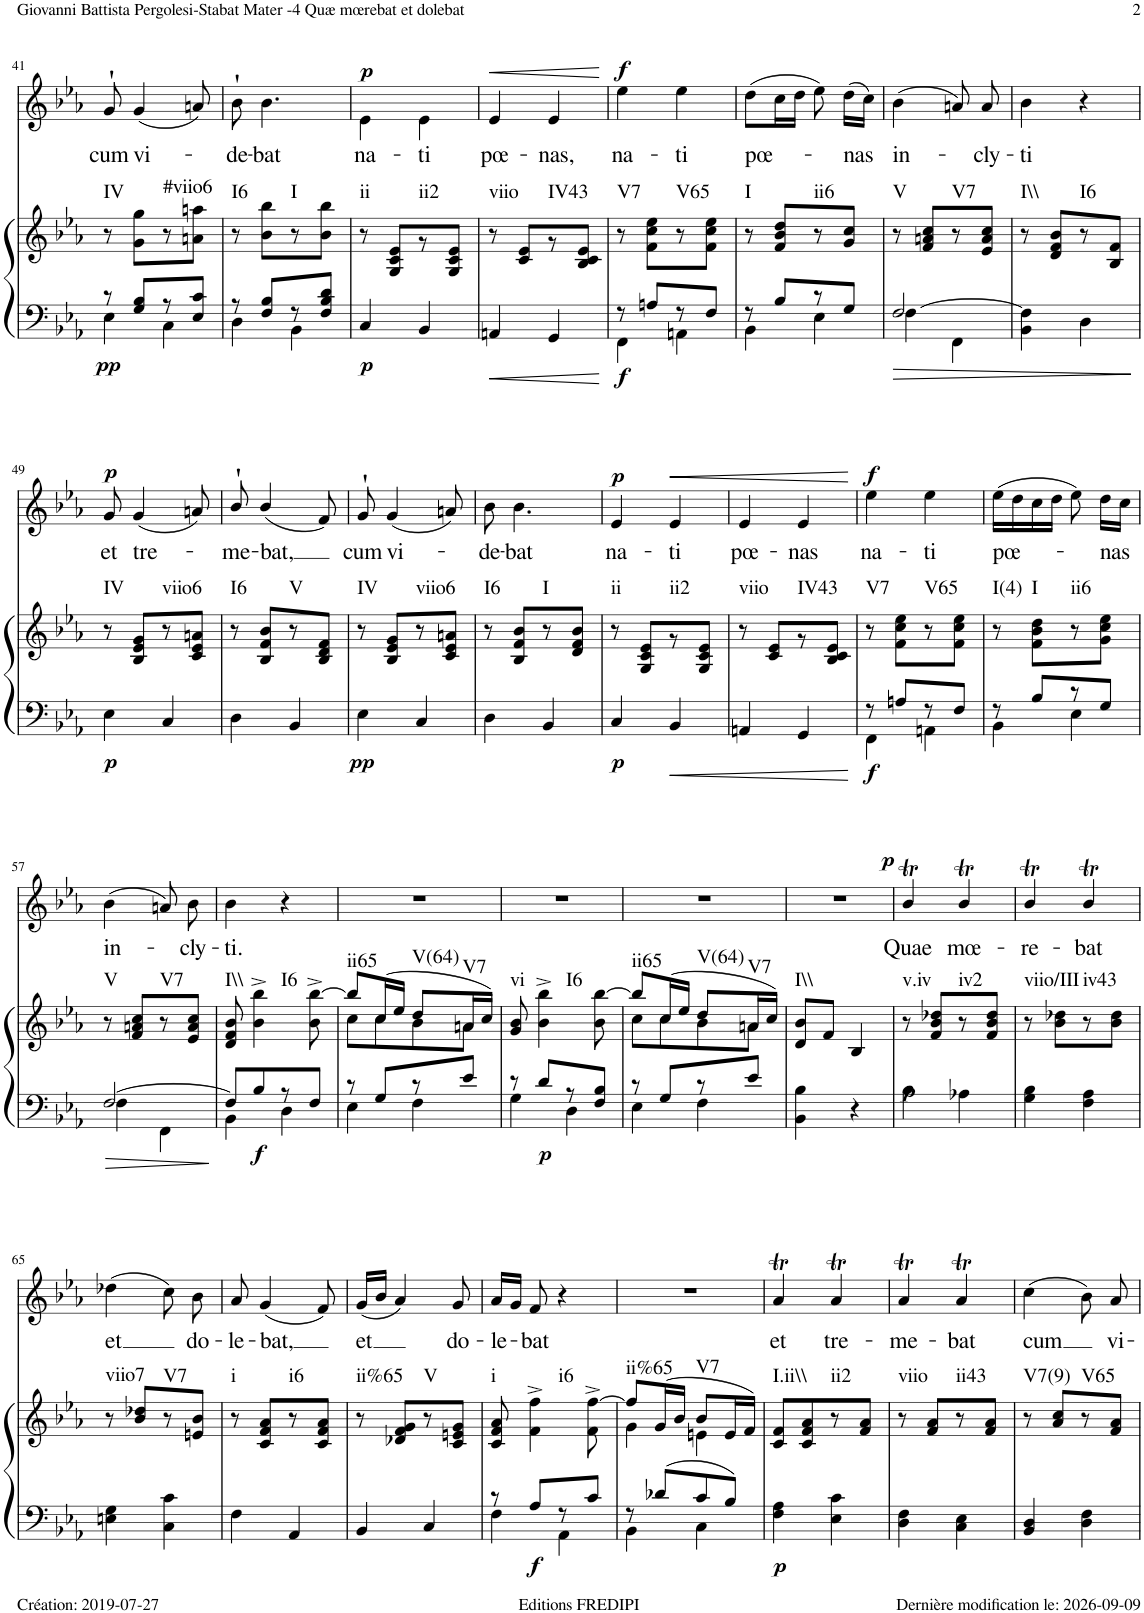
**kern	**kern	**dynam	**harte	**kern	**text	**dynam
*part2	*part2	*part2	*part2	*part1	*part1	*part1
*staff3	*staff2	*staff2/3	*	*staff1	*staff1	*staff1
*I"Violino I/II Viola Violoncello Contrabasso e organo	*	*	*	*I"Alto	*	*
!!LO:PB:g=z
*clefF4	*clefG2	*	*	*clefG2	*	*
*k[b-e-a-]	*k[b-e-a-]	*	*	*k[b-e-a-]	*	*
*M2/4	*M2/4	*	*	*M2/4	*	*
=41	=41	=41	=41	=41	=41	=41
*^	*	*	*	*	*	*
!	!	!	!LO:DY:b=2	!LO:H:kt=IV	!	!LO:LY:b	!
8r	4E-\	8r	pp	N	8g`>/	cum	.
!	!	!	!	!	!	!LO:LY:b	!
8G/ 8B-/L	.	8g\ 8gg\L	.	.	(<4g/	vi-	.
!	!	!	!	!LO:H:kt=#viio6	!	!	!
8r	4C\	8r	.	N	.	.	.
8E-/ 8c/J	.	8an\ 8aan\J	.	.	8an/)	.	.
=42	=42	=42	=42	=42	=42	=42	=42
!	!	!	!	!LO:H:kt=I6	!	!LO:LY:b	!
8r	4D\	8r	.	N	8b-`\	-de-	.
!	!	!	!	!	!	!LO:LY:b	!
8F/ 8B-/L	.	8b-\ 8bb-\L	.	.	4.b-\	-bat	.
!	!	!	!	!LO:H:kt=I	!	!	!
8r	4BB-\	8r	.	N	.	.	.
8F/ 8B-/ 8d/J	.	8b-\ 8bb-\J	.	.	.	.	.
*v	*v	*	*	*	*	*	*
=43	=43	=43	=43	=43	=43	=43
!	!	!LO:DY:b=2	!LO:H:kt=ii	!	!LO:LY:b	!LO:DY:a
4C/	8r	p	N	4e-\	na-	p
.	8G/ 8c/ 8e-/L	.	.	.	.	.
!	!	!	!LO:H:kt=ii2	!	!LO:LY:b	!
4BB-/	8r	.	N	4e-\	-ti	.
.	8G/ 8c/ 8e-/J	.	.	.	.	.
=44	=44	=44	=44	=44	=44	=44
!	!	!	!LO:H:kt=viio	!	!LO:LY:b	!LO:HP:b
4AAn/	8r	.	N	4e-/	pœ-	<
.	8c/ 8e-/L	.	.	.	.	.
!	!	!	!LO:H:kt=IV43	!	!LO:LY:b	!
4GG/	8r	.	N	4e-/	-nas,	.
.	8B-/ 8c/ 8e-/J	.	.	.	.	.
.	.	.	.	.	.	[
=45	=45	=45	=45	=45	=45	=45
*^	*	*	*	*	*	*
!	!	!	!LO:DY:b=2	!LO:H:kt=V7	!	!LO:LY:b	!LO:DY:a
8r	4FF\	8r	f	N	4ee-\	na-	f
8An/L	.	8f\ 8cc\ 8ee-\L	.	.	.	.	.
!	!	!	!	!LO:H:kt=V65	!	!LO:LY:b	!
8r	4AAn\	8r	.	N	4ee-\	-ti	.
8F/J	.	8f\ 8cc\ 8ee-\J	.	.	.	.	.
=46	=46	=46	=46	=46	=46	=46	=46
!	!	!	!	!LO:H:kt=I	!	!LO:LY:b	!
8r	4BB-\	8r	.	N	(>8dd\L	pœ-	.
8B-/L	.	8f/ 8b-/ 8dd/L	.	.	16cc\L	.	.
.	.	.	.	.	16dd\JJ	.	.
!	!	!	!	!LO:H:kt=ii6	!	!	!
8r	4E-\	8r	.	N	8ee-\)	.	.
!	!	!	!	!	!	!LO:LY:b	!
8G/J	.	8g/ 8cc/J	.	.	(>16dd\LL	-nas	.
.	.	.	.	.	16cc\JJ)	.	.
=47	=47	=47	=47	=47	=47	=47	=47
!	!	!	!	!LO:H:kt=V	!	!LO:LY:b	!
[2F/	4F\	8r	.	N	(>4b-\	in-	.
.	.	8f/ 8an/ 8cc/L	.	.	.	.	.
!	!	!	!	!LO:H:kt=V7	!	!	!
.	4FF\	8r	.	N	8an/)	.	.
!	!	!	!	!	!	!LO:LY:b	!
.	.	8e-/ 8a/ 8cc/J	.	.	8a/	-cly-	.
*v	*v	*	*	*	*	*	*
=48	=48	=48	=48	=48	=48	=48
!	!	!	!LO:H:kt=I\\	!	!LO:LY:b	!
4BB-\ 4F\]	8r	.	N	4b-\	-ti	.
.	8d/ 8f/ 8b-/L	.	.	.	.	.
!	!	!	!LO:H:kt=I6	!	!	!
4D\	8r	.	N	4r	.	.
.	8B-/ 8f/J	.	.	.	.	.
!!LO:LB:g=z
=49	=49	=49	=49	=49	=49	=49
!	!	!LO:DY:b=2	!LO:H:kt=IV	!	!LO:LY:b	!LO:DY:a
4E-\	8r	p	N	8g/	et	p
!	!	!	!	!	!LO:LY:b	!
.	8B-/ 8e-/ 8g/L	.	.	(<4g/	tre-	.
!	!	!	!LO:H:kt=viio6	!	!	!
4C/	8r	.	N	.	.	.
.	8c/ 8e-/ 8an/J	.	.	8an/)	.	.
=50	=50	=50	=50	=50	=50	=50
!	!	!	!LO:H:kt=I6	!	!LO:LY:b	!
4D\	8r	.	N	8b-`>/	-me-	.
!	!	!	!	!	!LO:LY:b	!
.	8B-/ 8f/ 8b-/L	.	.	(<4b-/	-bat,	.
!	!	!	!LO:H:kt=V	!	!	!
4BB-/	8r	.	N	.	.	.
.	8B-/ 8d/ 8f/J	.	.	8f/)	.	.
=51	=51	=51	=51	=51	=51	=51
!	!	!LO:DY:b=2	!LO:H:kt=IV	!	!LO:LY:b	!
4E-\	8r	pp	N	8g`>/	cum	.
!	!	!	!	!	!LO:LY:b	!
.	8B-/ 8e-/ 8g/L	.	.	(<4g/	vi-	.
!	!	!	!LO:H:kt=viio6	!	!	!
4C/	8r	.	N	.	.	.
.	8c/ 8e-/ 8an/J	.	.	8an/)	.	.
=52	=52	=52	=52	=52	=52	=52
!	!	!	!LO:H:kt=I6	!	!LO:LY:b	!
4D\	8r	.	N	8b-\	-de-	.
!	!	!	!	!	!LO:LY:b	!
.	8B-/ 8f/ 8b-/L	.	.	4.b-\	-bat	.
!	!	!	!LO:H:kt=I	!	!	!
4BB-/	8r	.	N	.	.	.
.	8d/ 8f/ 8b-/J	.	.	.	.	.
=53	=53	=53	=53	=53	=53	=53
!	!	!LO:DY:b=2	!LO:H:kt=ii	!	!LO:LY:b	!LO:DY:a
4C/	8r	p	N	4e-/	na-	p
.	8G/ 8c/ 8e-/L	.	.	.	.	.
!	!	!	!LO:H:kt=ii2	!	!LO:LY:b	!LO:HP:b
4BB-/	8r	.	N	4e-/	-ti	<
.	8G/ 8c/ 8e-/J	.	.	.	.	.
=54	=54	=54	=54	=54	=54	=54
!	!	!	!LO:H:kt=viio	!	!LO:LY:b	!
4AAn/	8r	.	N	4e-/	pœ-	.
.	8c/ 8e-/L	.	.	.	.	.
!	!	!	!LO:H:kt=IV43	!	!LO:LY:b	!
4GG/	8r	.	N	4e-/	-nas	.
.	8B-/ 8c/ 8e-/J	.	.	.	.	.
.	.	.	.	.	.	[
=55	=55	=55	=55	=55	=55	=55
*^	*	*	*	*	*	*
!	!	!	!LO:DY:b=2	!LO:H:kt=V7	!	!LO:LY:b	!LO:DY:a
8r	4FF\	8r	f	N	4ee-\	na-	f
8An/L	.	8f\ 8cc\ 8ee-\L	.	.	.	.	.
!	!	!	!	!LO:H:kt=V65	!	!LO:LY:b	!
8r	4AAn\	8r	.	N	4ee-\	-ti	.
8F/J	.	8f\ 8cc\ 8ee-\J	.	.	.	.	.
=56	=56	=56	=56	=56	=56	=56	=56
!	!	!	!	!LO:H:kt=I(4)	!	!LO:LY:b	!
8r	4BB-\	8r	.	N	(>16ee-\LL	pœ-	.
.	.	.	.	.	16dd\	.	.
!	!	!	!	!LO:H:kt=I	!	!	!
8B-/L	.	8f\ 8b-\ 8dd\L	.	N	16cc\	.	.
.	.	.	.	.	16dd\JJ	.	.
!	!	!	!	!LO:H:kt=ii6	!	!	!
8r	4E-\	8r	.	N	8ee-\)	.	.
!	!	!	!	!	!	!LO:LY:b	!
8G/J	.	8g\ 8cc\ 8ee-\J	.	.	16dd\LL	-nas	.
.	.	.	.	.	16cc\JJ	.	.
!!LO:LB:g=z
=57	=57	=57	=57	=57	=57	=57	=57
!	!	!	!	!LO:H:kt=V	!	!LO:LY:b	!
[2F/	4F\	8r	.	N	(>4b-\	in-	.
.	.	8f/ 8an/ 8cc/L	.	.	.	.	.
!	!	!	!	!LO:H:kt=V7	!	!	!
.	4FF\	8r	.	N	8an/)	.	.
!	!	!	!	!	!	!LO:LY:b	!
.	.	8e-/ 8a/ 8cc/J	.	.	8b-\	-cly-	.
=58	=58	=58	=58	=58	=58	=58	=58
!	!	!	!	!LO:H:kt=I\\	!	!LO:LY:b	!
8F/L]	4BB-\	8d/ 8f/ 8b-/	.	N	4b-\	-ti.	.
!	!	!	!LO:DY:b=2	!LO:H:kt=I6	!	!	!
8B-/	.	4b-\^ 4bb-\^	f	N	.	.	.
8r	4D\	.	.	.	4r	.	.
8F/J	.	8b-\^ [>8bb-\^	.	.	.	.	.
=59	=59	=59	=59	=59	=59	=59	=59
*	*	*^	*	*	*	*	*
!	!	!	!	!	!LO:H:kt=ii65	!	!	!
8r	4E-\	8bb-/L]	8cc\L	.	N	2r	.	.
8G/L	.	(16cc/L	8cc\	.	.	.	.	.
.	.	16ee-/JJ	.	.	.	.	.	.
!	!	!	!	!	!LO:H:kt=V(64)	!	!	!
8r	4F\	8dd/L	8b-\	.	N	.	.	.
!	!	!	!	!	!LO:H:kt=V7	!	!	!
8e-/J	.	16an/L	8a\J	.	N	.	.	.
.	.	16cc/JJ)	.	.	.	.	.	.
*	*	*v	*v	*	*	*	*	*
=60	=60	=60	=60	=60	=60	=60	=60
!	!	!	!	!LO:H:kt=vi	!	!	!
8r	4G\	8g/ 8b-/	.	N	2r	.	.
!	!	!	!LO:DY:b=2	!LO:H:kt=I6	!	!	!
8d/L	.	4b-\^ 4bb-\^	p	N	.	.	.
8r	4D\	.	.	.	.	.	.
8F/ 8B-/J	.	8b-\ [>8bb-\	.	.	.	.	.
=61	=61	=61	=61	=61	=61	=61	=61
*	*	*^	*	*	*	*	*
!	!	!	!	!	!LO:H:kt=ii65	!	!	!
8r	4E-\	8bb-/L]	8cc\L	.	N	2r	.	.
8G/L	.	(16cc/L	8cc\	.	.	.	.	.
.	.	16ee-/JJ	.	.	.	.	.	.
!	!	!	!	!	!LO:H:kt=V(64)	!	!	!
8r	4F\	8dd/L	8b-\	.	N	.	.	.
!	!	!	!	!	!LO:H:kt=V7	!	!	!
8e-/J	.	16an/L	8a\J	.	N	.	.	.
.	.	16cc/JJ)	.	.	.	.	.	.
*v	*v	*	*	*	*	*	*	*
*	*v	*v	*	*	*	*	*
=62	=62	=62	=62	=62	=62	=62
!	!	!	!LO:H:kt=I\\	!	!	!
4BB-\ 4B-\	8d/ 8b-/L	.	N	2r	.	.
.	8f/J	.	.	.	.	.
4r	4B-/	.	.	.	.	.
=63	=63	=63	=63	=63	=63	=63
!	!	!LO:DY:b=2	!LO:H:kt=v.iv	!	!LO:LY:b	!LO:DY:a
4B-\	8r	p	N	4b-T/	Quae	p
.	8f/ 8b-/ 8dd-X/L	.	.	.	.	.
!	!	!	!LO:H:kt=iv2	!	!LO:LY:b	!
4A-X\	8r	.	N	4b-T/	mœ-	.
.	8f/ 8b-/ 8dd-/J	.	.	.	.	.
=64	=64	=64	=64	=64	=64	=64
!	!	!	!LO:H:kt=viio/III	!	!LO:LY:b	!
4G\ 4B-\	8r	.	N	4b-T/	-re-	.
.	8b-\ 8dd-X\L	.	.	.	.	.
!	!	!	!LO:H:kt=iv43	!	!LO:LY:b	!
4F\ 4A-\	8r	.	N	4b-T/	-bat	.
.	8b-\ 8dd-\J	.	.	.	.	.
!!LO:LB:g=z
=65	=65	=65	=65	=65	=65	=65
!	!	!	!LO:H:kt=viio7	!	!LO:LY:b	!
4En\ 4G\	8r	.	N	(>4dd-X\	et	.
.	8b-/ 8dd-X/L	.	.	.	.	.
!	!	!	!LO:H:kt=V7	!	!	!
4C\ 4c\	8r	.	N	8cc\)	.	.
!	!	!	!	!	!LO:LY:b	!
.	8en/ 8b-/J	.	.	8b-\	do-	.
=66	=66	=66	=66	=66	=66	=66
!	!	!	!LO:H:kt=i	!	!LO:LY:b	!
4F\	8r	.	N	8a-/	-le-	.
!	!	!	!	!	!LO:LY:b	!
.	8c/ 8f/ 8a-/L	.	.	(<4g/	-bat,	.
!	!	!	!LO:H:kt=i6	!	!	!
4AA-/	8r	.	N	.	.	.
.	8c/ 8f/ 8a-/J	.	.	8f/)	.	.
=67	=67	=67	=67	=67	=67	=67
!	!	!	!LO:H:kt=ii%65	!	!LO:LY:b	!
4BB-/	8r	.	N	(<16g/LL	et	.
.	.	.	.	16b-/JJ	.	.
.	8d-X/ 8f/ 8g/L	.	.	4a-/)	.	.
!	!	!	!LO:H:kt=V	!	!	!
4C/	8r	.	N	.	.	.
!	!	!	!	!	!LO:LY:b	!
.	8c/ 8en/ 8g/J	.	.	8g/	do-	.
=68	=68	=68	=68	=68	=68	=68
*^	*	*	*	*	*	*
!	!	!	!	!LO:H:kt=i	!	!LO:LY:b	!
8r	4F\	8c/ 8f/ 8a-/	.	N	16a-/LL	-le-	.
.	.	.	.	.	16g/JJ	.	.
!	!	!	!LO:DY:b=2	!LO:H:kt=i6	!	!LO:LY:b	!
8A-/L	.	4f\^ 4ff\^	f	N	8f/	-bat	.
8r	4AA-\	.	.	.	4r	.	.
8c/J	.	8f\^ [>8ff\^	.	.	.	.	.
=69	=69	=69	=69	=69	=69	=69	=69
*	*	*^	*	*	*	*	*
!	!	!	!	!	!LO:H:kt=ii%65	!	!	!
8r	4BB-\	8ff/L]	4g\	.	N	2r	.	.
8d-X/L	.	(>16g/L	.	.	.	.	.	.
.	.	16b-/JJ	.	.	.	.	.	.
!	!	!	!	!	!LO:H:kt=V7	!	!	!
8c/	4C\	8b-/L	4en\	.	N	.	.	.
8B-/J	.	16e/L	.	.	.	.	.	.
.	.	16f/JJ)	.	.	.	.	.	.
*v	*v	*	*	*	*	*	*	*
*	*v	*v	*	*	*	*	*
=70	=70	=70	=70	=70	=70	=70
!	!	!LO:DY:b=2	!LO:H:kt=I.ii\\	!	!LO:LY:b	!
4F\ 4A-\	8c/ 8f/L	p	N	4a-T/	et	.
.	8c/ 8f/ 8a-/	.	.	.	.	.
!	!	!	!LO:H:kt=ii2	!	!LO:LY:b	!
4E-\ 4c\	8r	.	N	4a-T/	tre-	.
.	8f/ 8a-/J	.	.	.	.	.
=71	=71	=71	=71	=71	=71	=71
!	!	!	!LO:H:kt=viio	!	!LO:LY:b	!
4D\ 4F\	8r	.	N	4a-T/	-me-	.
.	8f/ 8a-/L	.	.	.	.	.
!	!	!	!LO:H:kt=ii43	!	!LO:LY:b	!
4C\ 4E-\	8r	.	N	4a-T/	-bat	.
.	8f/ 8a-/J	.	.	.	.	.
=72	=72	=72	=72	=72	=72	=72
!	!	!	!LO:H:kt=V7(9)	!	!LO:LY:b	!
4BB-/ 4D/	8r	.	N	(>4cc\	cum	.
.	8a-/ 8cc/L	.	.	.	.	.
!	!	!	!LO:H:kt=V65	!	!	!
4D\ 4F\	8r	.	N	8b-\)	.	.
!	!	!	!	!	!LO:LY:b	!
.	8f/ 8a-/J	.	.	8a-/	vi-	.
=	=	=	=	=	=	=
*-	*-	*-	*-	*-	*-	*-
